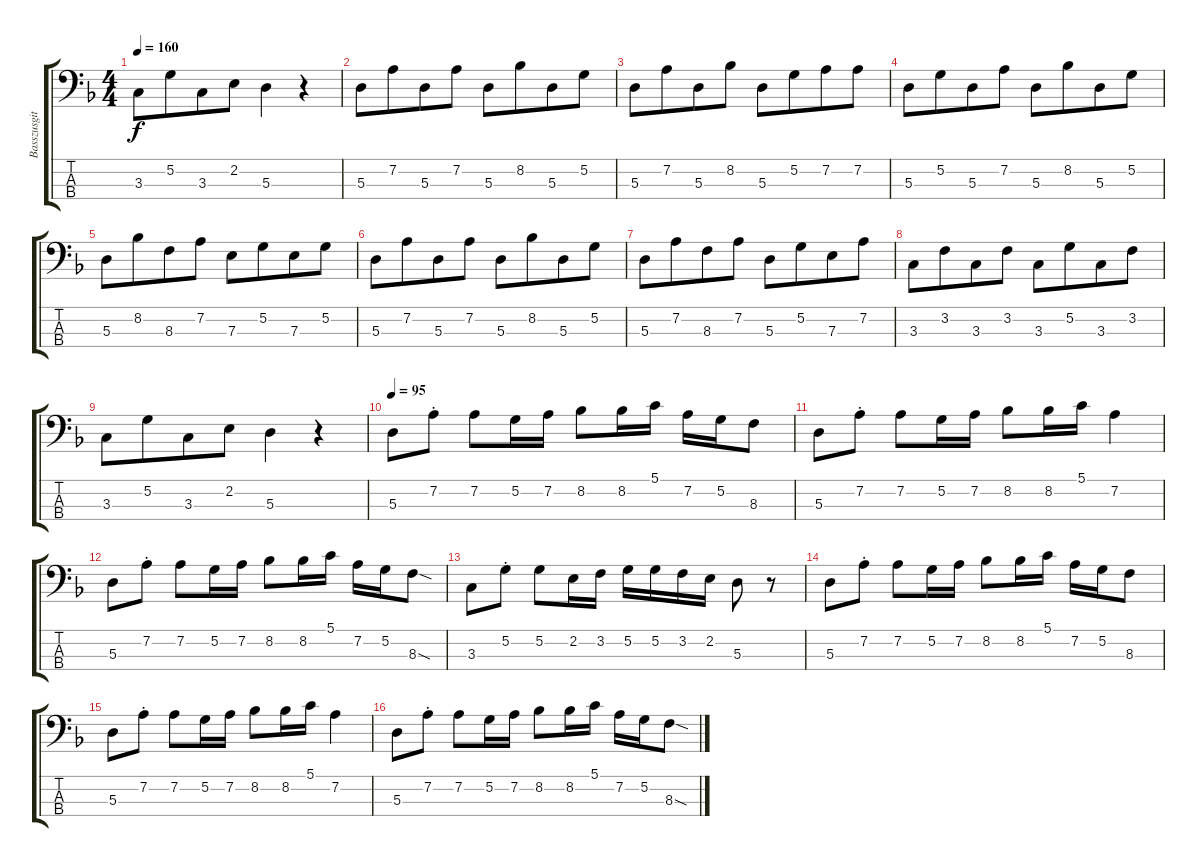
\track ("Basszusgitár (Steve Harris)" "Basszusgit") {instrument electricbasspick}
\staff {score tabs}
\tuning (G2 D2 A1 E1) {hide}
\ts (4 4)
\tempo 160
\clef f4
\ks f
3.3.8{dy f} 5.2.8{beam merge} 3.3.8 2.2.8 5.3.4 r.4 |
5.3.8 7.2.8{beam merge} 5.3.8 7.2.8 5.3.8 8.2.8{beam merge} 5.3.8 5.2.8 |
5.3.8 7.2.8{beam merge} 5.3.8 8.2.8 5.3.8 5.2.8{beam merge} 7.2.8 7.2.8 |
5.3.8 5.2.8{beam merge} 5.3.8 7.2.8 5.3.8 8.2.8{beam merge} 5.3.8 5.2.8 |
5.3.8 8.2.8{beam merge} 8.3.8 7.2.8 7.3.8 5.2.8{beam merge} 7.3.8 5.2.8 |
5.3.8 7.2.8{beam merge} 5.3.8 7.2.8 5.3.8 8.2.8{beam merge} 5.3.8 5.2.8 |
5.3.8 7.2.8{beam merge} 8.3.8 7.2.8 5.3.8 5.2.8{beam merge} 7.3.8 7.2.8 |
3.3.8 3.2.8{beam merge} 3.3.8 3.2.8 3.3.8 5.2.8{beam merge} 3.3.8 3.2.8 |
3.3.8 5.2.8{beam merge} 3.3.8 2.2.8 5.3.4 r.4 |
\tempo 95
5.3.8 7.2{st}.8 7.2.8 5.2.16 7.2.16 8.2.8 8.2.16 5.1.16 7.2.16 5.2.16 8.3.8 |
5.3.8 7.2{st}.8 7.2.8 5.2.16 7.2.16 8.2.8 8.2.16 5.1.16 7.2.4 |
5.3.8 7.2{st}.8 7.2.8 5.2.16 7.2.16 8.2.8 8.2.16 5.1.16 7.2.16 5.2.16 8.3{sod}.8 |
3.3.8 5.2{st}.8 5.2.8 2.2.16 3.2.16 5.2.16 5.2.16 3.2.16 2.2.16 5.3.8 r.8 |
5.3.8 7.2{st}.8 7.2.8 5.2.16 7.2.16 8.2.8 8.2.16 5.1.16 7.2.16 5.2.16 8.3.8 |
5.3.8 7.2{st}.8 7.2.8 5.2.16 7.2.16 8.2.8 8.2.16 5.1.16 7.2.4 |
5.3.8 7.2{st}.8 7.2.8 5.2.16 7.2.16 8.2.8 8.2.16 5.1.16 7.2.16 5.2.16 8.3{sod}.8
